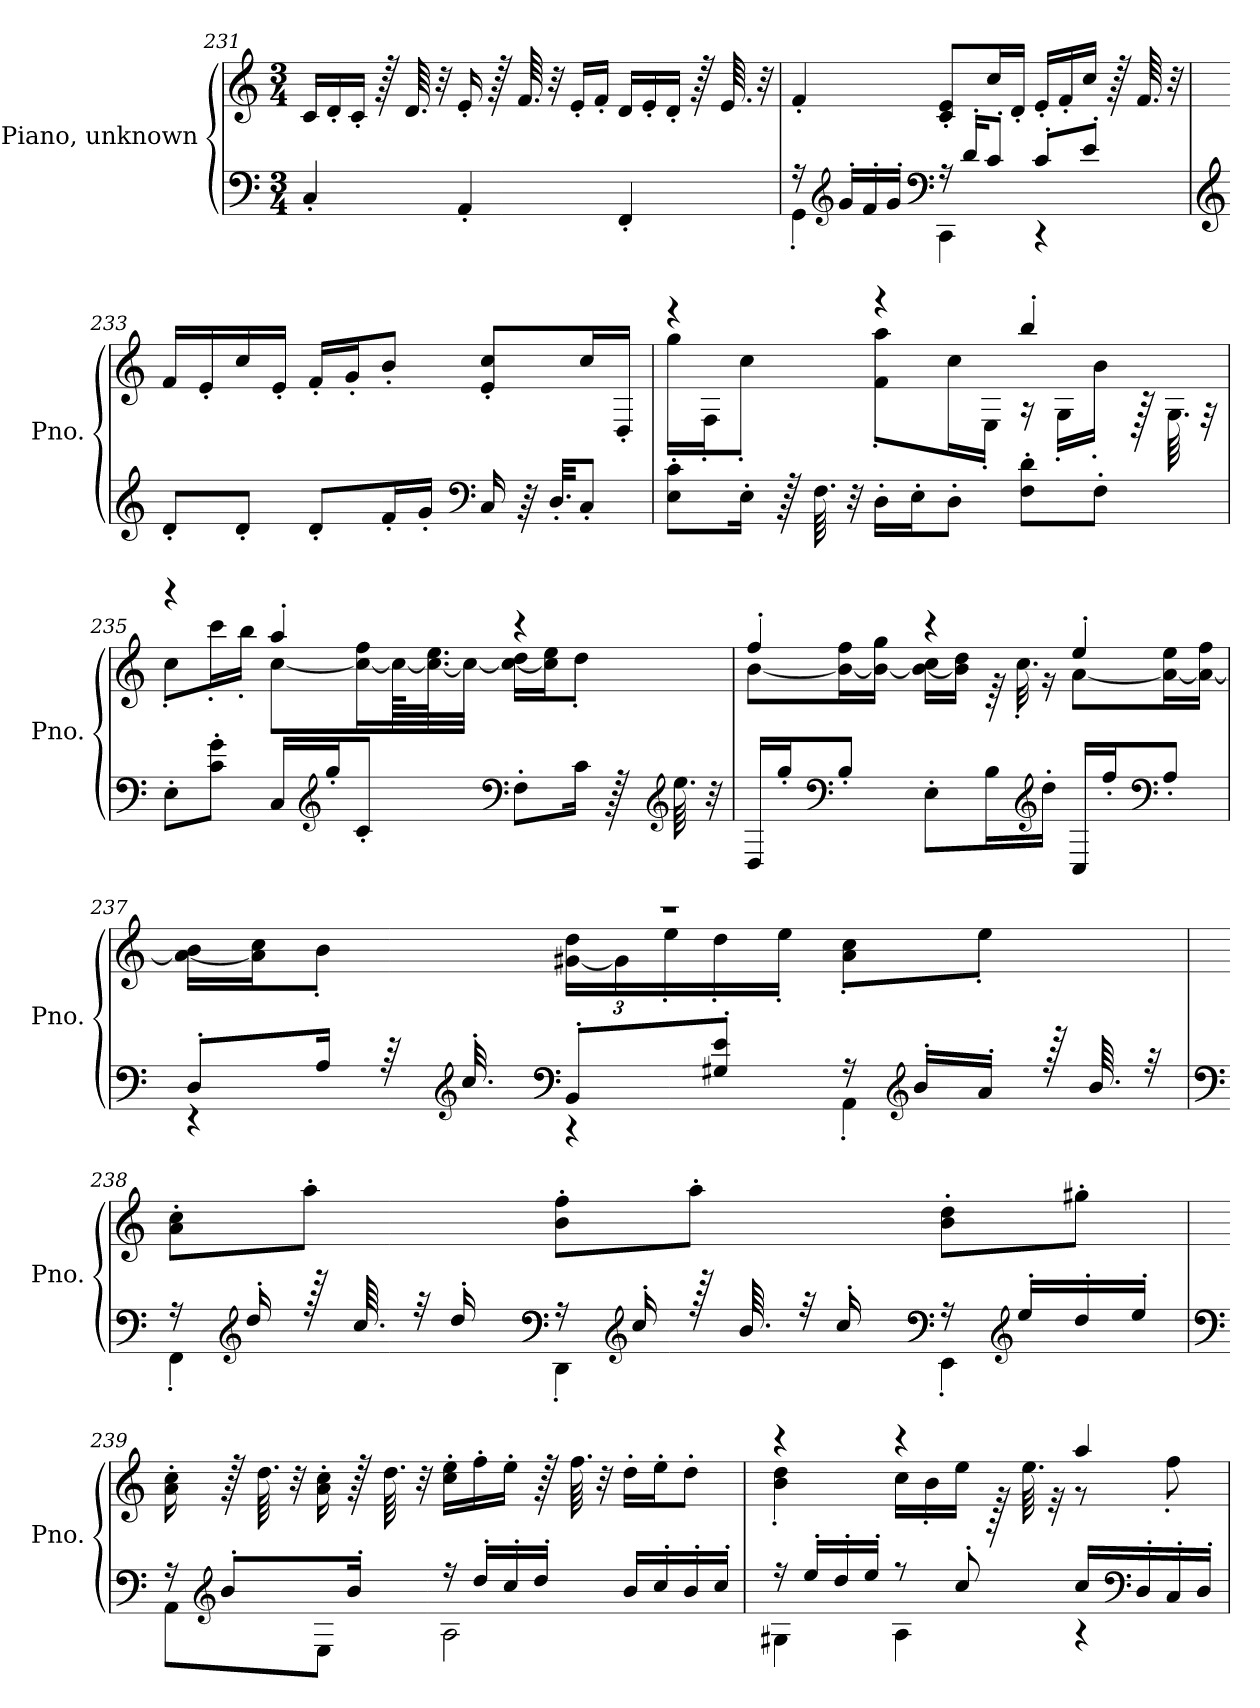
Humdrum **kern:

**kern	**kern
*part1	*part1
*staff2	*staff1
*I"Piano, unknown	*
*I'Pno.	*
!!LO:LB:g=z
*clefF4	*clefG2
*k[]	*k[]
*M3/4	*M3/4
=231	=231
4C'/	16c/LL
.	16d'/
.	16c'/JJ
.	128r
.	64.d/
.	32r
4AA'/	16e'/
.	128r
.	64.f/
.	32r
.	16e'/LL
.	16f'/JJ
4FF'/	16d/LL
.	16e'/
.	16d'/JJ
.	128r
.	64.e/
.	32r
=232	=232
*^	*
16r	4GG'\	4f'/
*clefG2	*	*
16g'/LL	.	.
16f'/	.	.
16g'/JJ	.	.
*clefF4	*	*
16r	4CC\	8c/' 8e/'L
16d'/KL	.	.
8c'/J	.	16cc/L
.	.	16d'/JJ
8c'/L	4r	16e'/LL
.	.	16f'/
8e'/J	.	16cc/JJ
.	.	128r
.	.	64.f/
.	.	32r
*v	*v	*
!!LO:LB:g=z
=233	=233
*clefG2	*
8d'/L	16f/LL
.	16e'/
8d'/J	16cc/
.	16e'/JJ
8d'/L	16f'/LL
.	16g'/J
16f'/L	8b'/J
16g'/JJ	.
*clefF4	*
16C/	8e/' 8cc/'L
64r	.
32.D'/KKL	.
8C'/J	16cc/L
.	16D'/JJ
=234	=234
*	*^
8E\' 8c\'L	4r	16gg\LL
.	.	16F'\J
16E'\Jk	.	8cc'\J
128r	.	.
64.F\	.	.
32r	.	.
16D'\LL	4r	8f\' 8aa\'L
16E'\J	.	.
8D'\J	.	16cc\L
.	.	16E'\JJ
8F\' 8d\'L	4bb'/	16r
.	.	16G'\LL
8F'\J	.	16b'\JJ
.	.	128r
.	.	64.G\
.	.	32r
!!LO:LB:g=z	!!
=235	=235	=235
8E'\L	4r	8cc'\L
8c\' 8g\'J	.	16ccc'\L
.	.	16bb'\JJ
16C/LL	4aa'/	[8cc\L
*clefG2	*	*
16gg'/J	.	.
8c'/J	.	16cc\_ 16ff\L
.	.	128cc\KLL_
.	.	64.cc\_ 64.ee\J
.	.	32cc\JJJ_
*clefF4	*	*
8F'\L	4r	16cc\_ 16dd\LL
.	.	16cc\] 16ee\J
16c\Jk	.	8dd'\J
128r	.	.
*clefG2	*	*
64.ee\	.	.
32r	.	.
=236	=236	=236
16D/LL	4ff'/	[8b\L
16gg'/J	.	.
*clefF4	*	*
8B'/J	.	16b\_ 16ff\L
.	.	16b\_ 16gg\JJ
8E'\L	4r	16b\_ 16cc\LL
.	.	16b\] 16dd\JJ
16B\L	.	64r
.	.	32.cc'\
*clefG2	*	*
16dd'\JJ	.	16r
16C/LL	4ee'/	[8a\L
16ff'/J	.	.
*clefF4	*	*
8A'/J	.	16a\_ 16ee\L
.	.	16a\_ 16ff\JJ
!!LO:LB:g=z	!!
=237	=237	=237
*^	*	*
8D'/L	4r	2.r	16a\_ 16b\LL
.	.	.	16a\] 16cc\J
16A/Jk	.	.	8b'\J
64r	.	.	.
*clefG2	*	*	*
32.cc'/	.	.	.
*clefF4	*	*	*
*	*	*	*Xbrackettup
8BB'/L	4r	.	[24g#X\ 24dd\LL
.	.	.	24g#\]
.	.	.	24ee'\
8G#X/' 8e/'J	.	.	16dd'\
.	.	.	16ee'\JJ
16r	4AA'\	.	8a\' 8cc\'L
*clefG2	*	*	*
16b'/LL	.	.	.
16a'/JJ	.	.	8ee'\J
128r	.	.	.
64.b/	.	.	.
32r	.	.	.
*	*	*v	*v
!!LO:LB:g=z
=238	=238	=238
*clefF4	*	*
16r	4FF'\	8a\' 8cc\'L
*clefG2	*	*
16dd'/	.	.
128r	.	8aa'\J
64.cc/	.	.
32r	.	.
16dd'/	.	.
*clefF4	*	*
16r	4DD'\	8b\' 8ff\'L
*clefG2	*	*
16cc'/	.	.
128r	.	8aa'\J
64.b/	.	.
32r	.	.
16cc'/	.	.
*clefF4	*	*
16r	4EE'\	8b\' 8dd\'L
*clefG2	*	*
16ee'/LL	.	.
16dd'/	.	8gg#X'\J
16ee'/JJ	.	.
!!LO:PB:g=z
=239	=239	=239
*clefF4	*	*
16r	8AA\L	16a\' 16cc\'
*clefG2	*	*
8b'/L	.	128r
.	.	64.dd\
.	.	32r
.	8E\J	16a\' 16cc\'
16b'/Jk	.	128r
.	.	64.dd\
.	.	32r
16r	2A\	16cc\' 16ee\'LL
16dd'/LL	.	16ff'\
16cc'/	.	16ee'\JJ
16dd'/JJ	.	128r
.	.	64.ff\
.	.	32r
16b/LL	.	16dd'\LL
16cc'/	.	16ee'\J
16b'/	.	8dd'\J
16cc'/JJ	.	.
=240	=240	=240
*	*	*^
16r	4G#X\	4r	4b\' 4dd\'
16ee'/LL	.	.	.
16dd'/	.	.	.
16ee'/JJ	.	.	.
8r	4A\	4r	16cc\LL
.	.	.	16b'\
8cc'/	.	.	16ee\JJ
.	.	.	128r
.	.	.	64.ee\
.	.	.	32r
16cc/LL	4r	4aa/	8r
*clefF4	*	*	*
16D'/	.	.	.
16C'/	.	.	8ff'\
16D'/JJ	.	.	.
*v	*v	*	*
*	*v	*v
=	=
*-	*-
